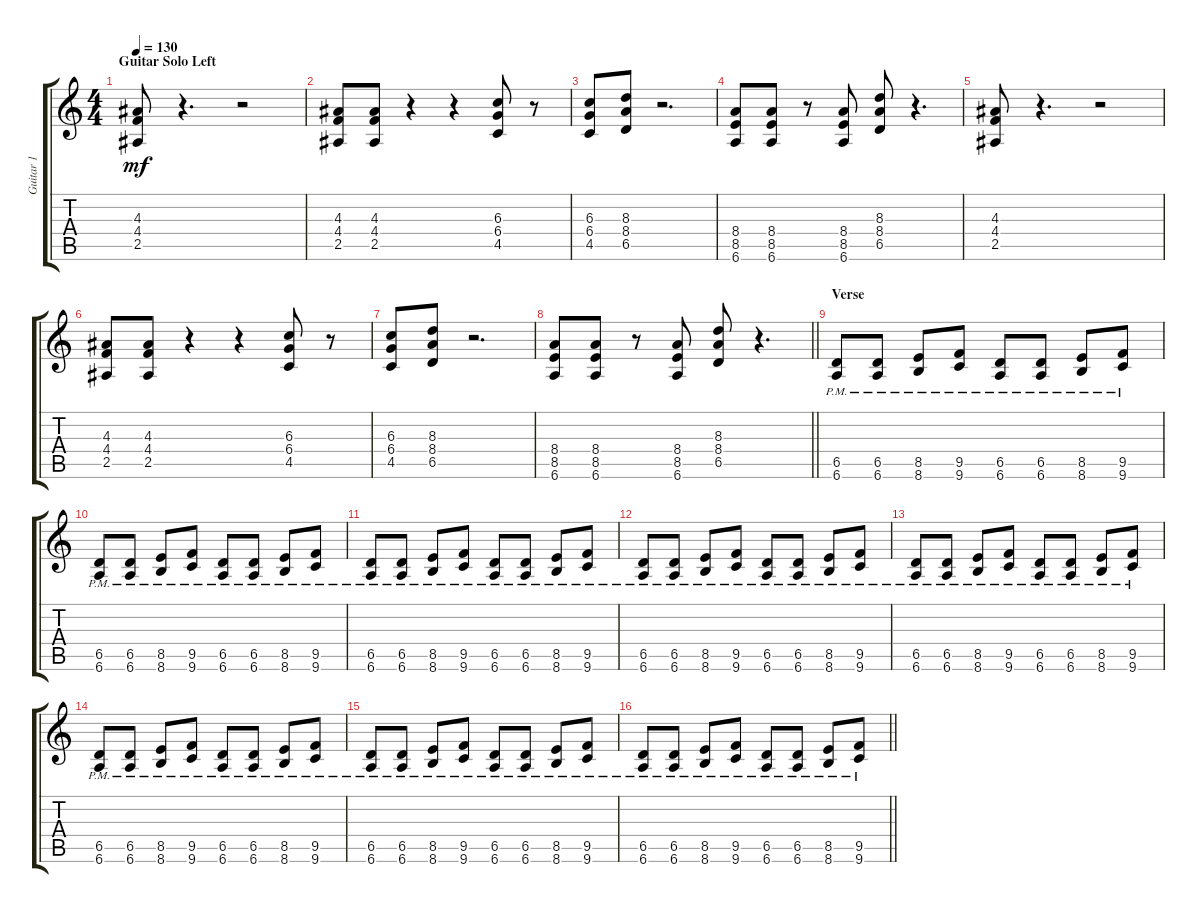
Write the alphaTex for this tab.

\track ("Guitar 1" "Guitar 1") {instrument distortionguitar}
\staff {score tabs}
\tuning (Eb4 Bb3 Gb3 Db3 Ab2 Eb2) {hide}
\ts (4 4)
\section ("" "Guitar Solo Left")
\tempo 130
\clef g2
\ks c
(4.3 4.4 2.5).8{dy mf} r.4{d} r.2 |
(4.3 4.4 2.5).8 (4.3 4.4 2.5).8 r.4 r.4 (6.3 6.4 4.5).8 r.8 |
(6.3 6.4 4.5).8 (8.3 8.4 6.5).8 r.2{d} |
(8.4 8.5 6.6).8 (8.4 8.5 6.6).8 r.8 (8.4 8.5 6.6).8 (8.3 8.4 6.5).8 r.4{d} |
(4.3 4.4 2.5).8 r.4{d} r.2 |
(4.3 4.4 2.5).8 (4.3 4.4 2.5).8 r.4 r.4 (6.3 6.4 4.5).8 r.8 |
(6.3 6.4 4.5).8 (8.3 8.4 6.5).8 r.2{d} |
\barLineRight lightlight
(8.4 8.5 6.6).8 (8.4 8.5 6.6).8 r.8 (8.4 8.5 6.6).8 (8.3 8.4 6.5).8 r.4{d} |
\section ("" "Verse")
(6.5{pm} 6.6{pm}).8 (6.5{pm} 6.6{pm}).8 (8.5{pm} 8.6{pm}).8 (9.5{pm} 9.6{pm}).8 (6.5{pm} 6.6{pm}).8 (6.5{pm} 6.6{pm}).8 (8.5{pm} 8.6{pm}).8 (9.5{pm} 9.6{pm}).8 |
(6.5{pm} 6.6{pm}).8 (6.5{pm} 6.6{pm}).8 (8.5{pm} 8.6{pm}).8 (9.5{pm} 9.6{pm}).8 (6.5{pm} 6.6{pm}).8 (6.5{pm} 6.6{pm}).8 (8.5{pm} 8.6{pm}).8 (9.5{pm} 9.6{pm}).8 |
(6.5{pm} 6.6{pm}).8 (6.5{pm} 6.6{pm}).8 (8.5{pm} 8.6{pm}).8 (9.5{pm} 9.6{pm}).8 (6.5{pm} 6.6{pm}).8 (6.5{pm} 6.6{pm}).8 (8.5{pm} 8.6{pm}).8 (9.5{pm} 9.6{pm}).8 |
(6.5{pm} 6.6{pm}).8 (6.5{pm} 6.6{pm}).8 (8.5{pm} 8.6{pm}).8 (9.5{pm} 9.6{pm}).8 (6.5{pm} 6.6{pm}).8 (6.5{pm} 6.6{pm}).8 (8.5{pm} 8.6{pm}).8 (9.5{pm} 9.6{pm}).8 |
(6.5{pm} 6.6{pm}).8 (6.5{pm} 6.6{pm}).8 (8.5{pm} 8.6{pm}).8 (9.5{pm} 9.6{pm}).8 (6.5{pm} 6.6{pm}).8 (6.5{pm} 6.6{pm}).8 (8.5{pm} 8.6{pm}).8 (9.5{pm} 9.6{pm}).8 |
(6.5{pm} 6.6{pm}).8 (6.5{pm} 6.6{pm}).8 (8.5{pm} 8.6{pm}).8 (9.5{pm} 9.6{pm}).8 (6.5{pm} 6.6{pm}).8 (6.5{pm} 6.6{pm}).8 (8.5{pm} 8.6{pm}).8 (9.5{pm} 9.6{pm}).8 |
(6.5{pm} 6.6{pm}).8 (6.5{pm} 6.6{pm}).8 (8.5{pm} 8.6{pm}).8 (9.5{pm} 9.6{pm}).8 (6.5{pm} 6.6{pm}).8 (6.5{pm} 6.6{pm}).8 (8.5{pm} 8.6{pm}).8 (9.5{pm} 9.6{pm}).8 |
\barLineRight lightlight
(6.5{pm} 6.6{pm}).8 (6.5{pm} 6.6{pm}).8 (8.5{pm} 8.6{pm}).8 (9.5{pm} 9.6{pm}).8 (6.5{pm} 6.6{pm}).8 (6.5{pm} 6.6{pm}).8 (8.5{pm} 8.6{pm}).8 (9.5{pm} 9.6{pm}).8
